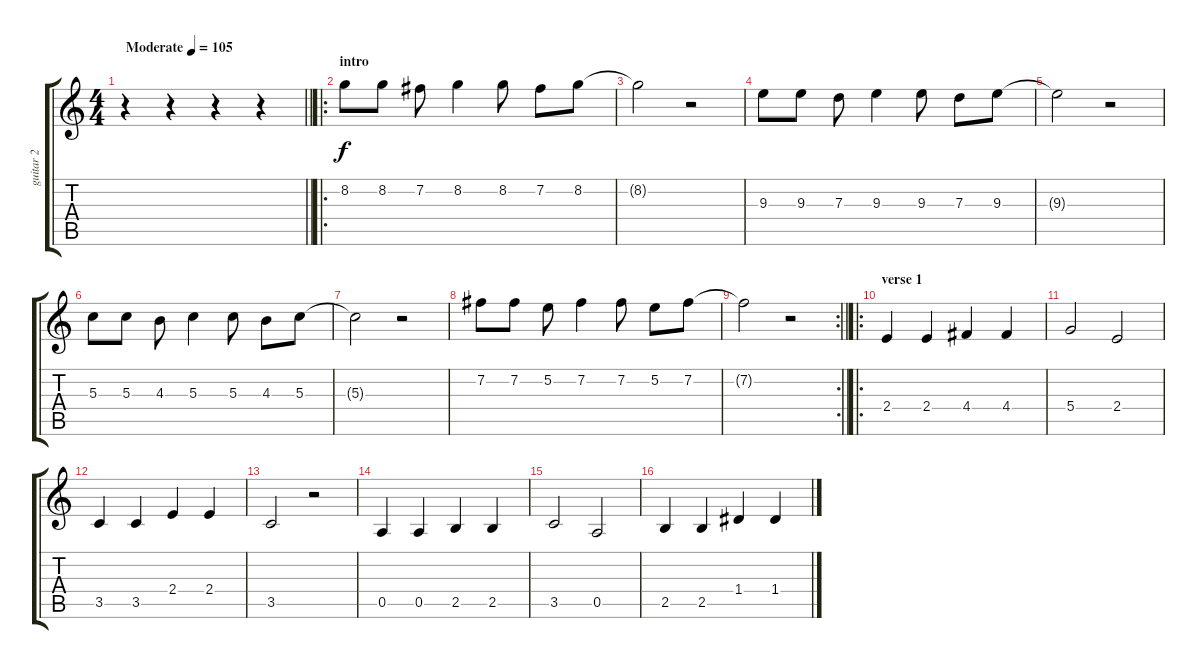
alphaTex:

\track ("guitar 2" "guitar 2") {instrument acousticguitarsteel}
\staff {score tabs}
\tuning (E4 B3 G3 D3 A2 E2) {hide}
\ts (4 4)
\tempo (105 "Moderate")
\clef g2
\barLineRight lightlight
\ks c
r.4{dy f instrument acousticguitarsteel} r.4 r.4 r.4 |
\ro
\section ("" "intro")
8.2.8 8.2.8 7.2.8 8.2.4 8.2.8 7.2.8 8.2.8 |
8.2{t}.2 r.2 |
9.3.8 9.3.8 7.3.8 9.3.4 9.3.8 7.3.8 9.3.8 |
9.3{t}.2 r.2 |
5.3.8 5.3.8 4.3.8 5.3.4 5.3.8 4.3.8 5.3.8 |
5.3{t}.2 r.2 |
7.2.8 7.2.8 5.2.8 7.2.4 7.2.8 5.2.8 7.2.8 |
\rc 2
\barLineRight lightlight
7.2{t}.2 r.2 |
\ro
\section ("" "verse 1")
2.4.4 2.4.4 4.4.4 4.4.4 |
5.4.2 2.4.2 |
3.5.4 3.5.4 2.4.4 2.4.4 |
3.5.2 r.2 |
0.5.4 0.5.4 2.5.4 2.5.4 |
3.5.2 0.5.2 |
2.5.4 2.5.4 1.4.4 1.4.4
